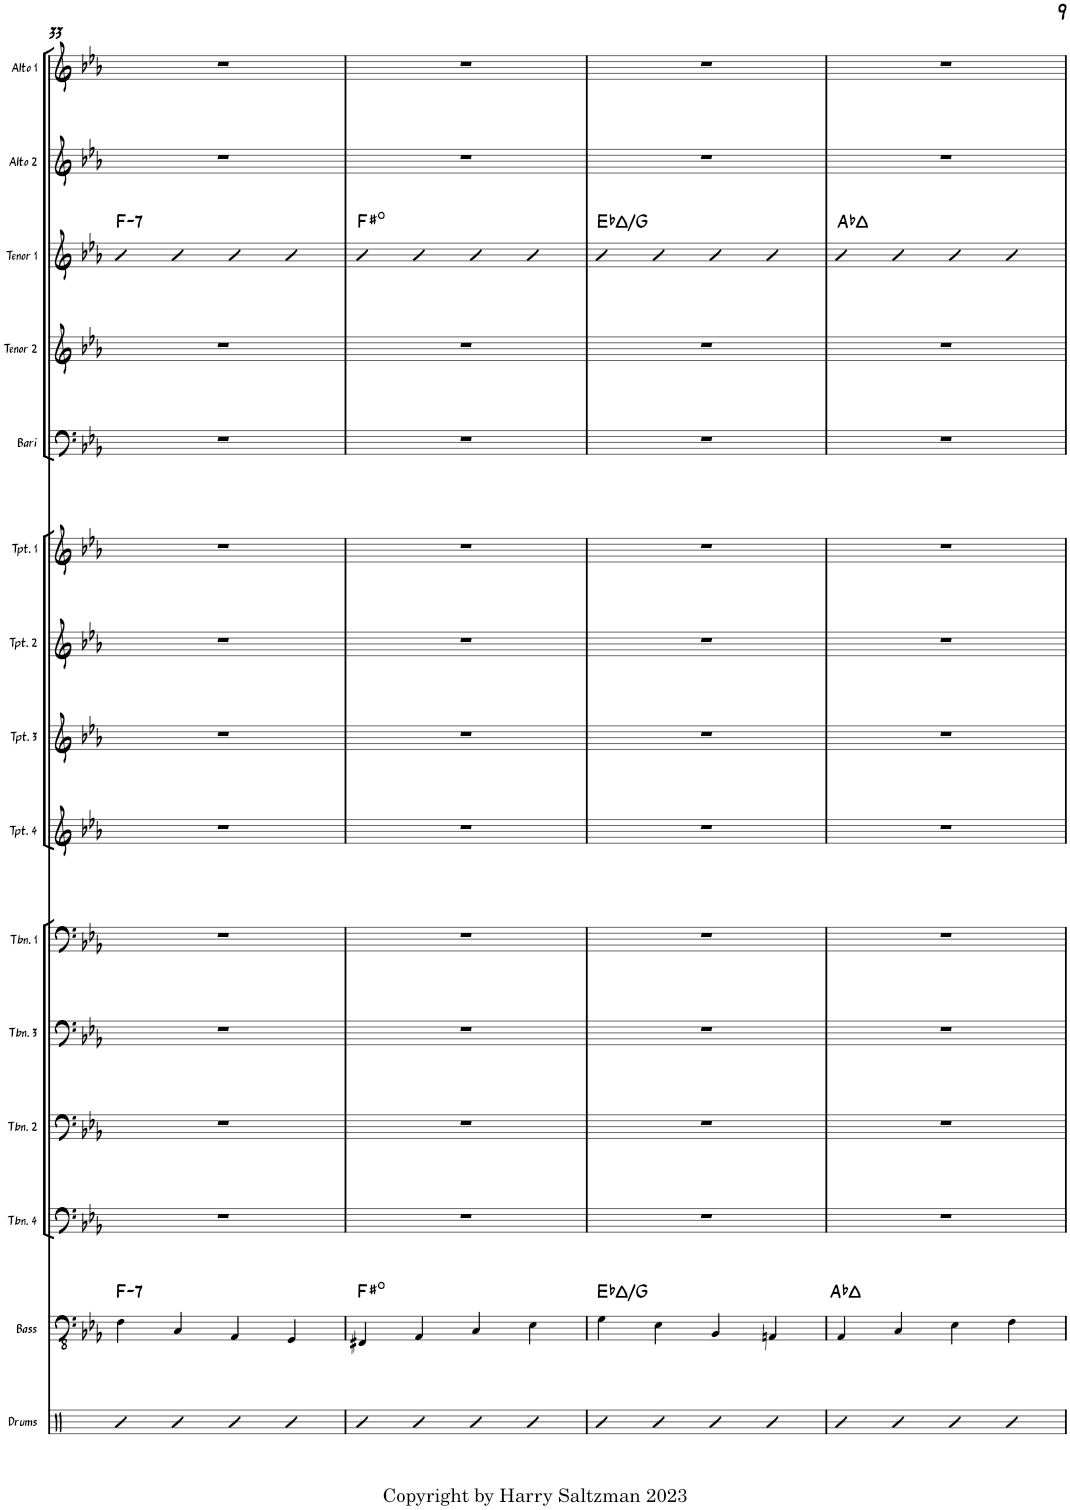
**kern	**kern	**harte	**kern	**kern	**harte	**kern	**harte	**kern	**kern	**kern	**kern	**kern	**kern	**kern	**kern	**kern	**kern	**kern	**harte	**kern	**kern
*part17	*part16	*part16	*part15	*part15	*part15	*part14	*part14	*part13	*part12	*part11	*part10	*part9	*part8	*part7	*part6	*part5	*part4	*part3	*part3	*part2	*part1
*staff18	*staff17	*	*staff16	*staff15	*	*staff14	*	*staff13	*staff12	*staff11	*staff10	*staff9	*staff8	*staff7	*staff6	*staff5	*staff4	*staff3	*	*staff2	*staff1
*I"Drums	*I"Bass	*	*I"Piano	*	*	*I"Guitar / Keys	*	*I"Trombone 4	*I"Trombone 2	*I"Trombone 3	*I"Trombone 1	*I"Trumpet 4	*I"Trumpet 3	*I"Trumpet 2	*I"Trumpet 1	*I"Bari Sax	*I"Tenor Sax 2	*I"Tenor Sax 1	*	*I"Alto Sax 2	*I"Alto Sax 1
*I'Drums	*I'Bass	*	*I'Pno.	*	*	*I'Git / key	*	*I'Tbn. 4	*I'Tbn. 2	*I'Tbn. 3	*I'Tbn. 1	*I'Tpt. 4	*I'Tpt. 3	*I'Tpt. 2	*I'Tpt. 1	*I'Bari	*I'Tenor 2	*I'Tenor 1	*	*I'Alto 2	*I'Alto 1
!!LO:PB:g=z
*clefX	*clefFv4	*	*clefF4	*clefG2	*	*clefGv2	*	*clefF4	*clefF4	*clefF4	*clefF4	*clefG2	*clefG2	*clefG2	*clefG2	*clefF4	*clefG2	*clefG2	*	*clefG2	*clefG2
*	*	*	*	*	*	*	*	*	*	*	*	*Trd1c2	*Trd1c2	*Trd1c2	*Trd1c2	*Trd12c21	*Trd8c14	*Trd8c14	*	*Trd5c9	*Trd5c9
*k[]	*k[b-e-a-]	*	*k[b-e-a-]	*k[b-e-a-]	*	*k[b-e-a-]	*	*k[b-e-a-]	*k[b-e-a-]	*k[b-e-a-]	*k[b-e-a-]	*k[b-e-a-]	*k[b-e-a-]	*k[b-e-a-]	*k[b-e-a-]	*k[b-e-a-]	*k[b-e-a-]	*k[b-e-a-]	*	*k[b-e-a-]	*k[b-e-a-]
*M4/4	*M4/4	*	*M4/4	*M4/4	*	*M4/4	*	*M4/4	*M4/4	*M4/4	*M4/4	*M4/4	*M4/4	*M4/4	*M4/4	*M4/4	*M4/4	*M4/4	*	*M4/4	*M4/4
=33	=33	=33	=33	=33	=33	=33	=33	=33	=33	=33	=33	=33	=33	=33	=33	=33	=33	=33	=33	=33	=33
!	!	!LO:H:kt=7	!	!	!LO:H:kt=7	!	!LO:H:kt=7	!	!	!	!	!	!	!	!	!	!	!	!LO:H:kt=7	!	!
4R	4FF\	F:min7	4D	4b-	F:min7	4D	F:min7	1r	1r	1r	1r	1r	1r	1r	1r	1r	1r	4D	F:min7	1r	1r
4R	4CC/	.	4D	4b-	.	4D	.	.	.	.	.	.	.	.	.	.	.	4D	.	.	.
4R	4AAA-/	.	4D	4b-	.	4D	.	.	.	.	.	.	.	.	.	.	.	4D	.	.	.
4R	4GGG/	.	4D	4b-	.	4D	.	.	.	.	.	.	.	.	.	.	.	4D	.	.	.
=34	=34	=34	=34	=34	=34	=34	=34	=34	=34	=34	=34	=34	=34	=34	=34	=34	=34	=34	=34	=34	=34
4R	4FFF#X/	F#:dim	4D	4b-	F#:dim	4D	F#:dim	1r	1r	1r	1r	1r	1r	1r	1r	1r	1r	4D	F#:dim	1r	1r
4R	4AAA-/	.	4D	4b-	.	4D	.	.	.	.	.	.	.	.	.	.	.	4D	.	.	.
4R	4CC/	.	4D	4b-	.	4D	.	.	.	.	.	.	.	.	.	.	.	4D	.	.	.
4R	4EE-\	.	4D	4b-	.	4D	.	.	.	.	.	.	.	.	.	.	.	4D	.	.	.
=35	=35	=35	=35	=35	=35	=35	=35	=35	=35	=35	=35	=35	=35	=35	=35	=35	=35	=35	=35	=35	=35
4R	4GG\	Eb:maj/3	4D	4b-	Eb:maj/3	4D	Eb:maj/3	1r	1r	1r	1r	1r	1r	1r	1r	1r	1r	4D	Eb:maj/3	1r	1r
4R	4EE-\	.	4D	4b-	.	4D	.	.	.	.	.	.	.	.	.	.	.	4D	.	.	.
4R	4BBB-/	.	4D	4b-	.	4D	.	.	.	.	.	.	.	.	.	.	.	4D	.	.	.
4R	4AAAn/	.	4D	4b-	.	4D	.	.	.	.	.	.	.	.	.	.	.	4D	.	.	.
=36	=36	=36	=36	=36	=36	=36	=36	=36	=36	=36	=36	=36	=36	=36	=36	=36	=36	=36	=36	=36	=36
4R	4AAA-/	Ab:maj	4D	4b-	Ab:maj	4D	Ab:maj	1r	1r	1r	1r	1r	1r	1r	1r	1r	1r	4D	Ab:maj	1r	1r
4R	4CC/	.	4D	4b-	.	4D	.	.	.	.	.	.	.	.	.	.	.	4D	.	.	.
4R	4EE-\	.	4D	4b-	.	4D	.	.	.	.	.	.	.	.	.	.	.	4D	.	.	.
4R	4FF\	.	4D	4b-	.	4D	.	.	.	.	.	.	.	.	.	.	.	4D	.	.	.
=	=	=	=	=	=	=	=	=	=	=	=	=	=	=	=	=	=	=	=	=	=
*-	*-	*-	*-	*-	*-	*-	*-	*-	*-	*-	*-	*-	*-	*-	*-	*-	*-	*-	*-	*-	*-
